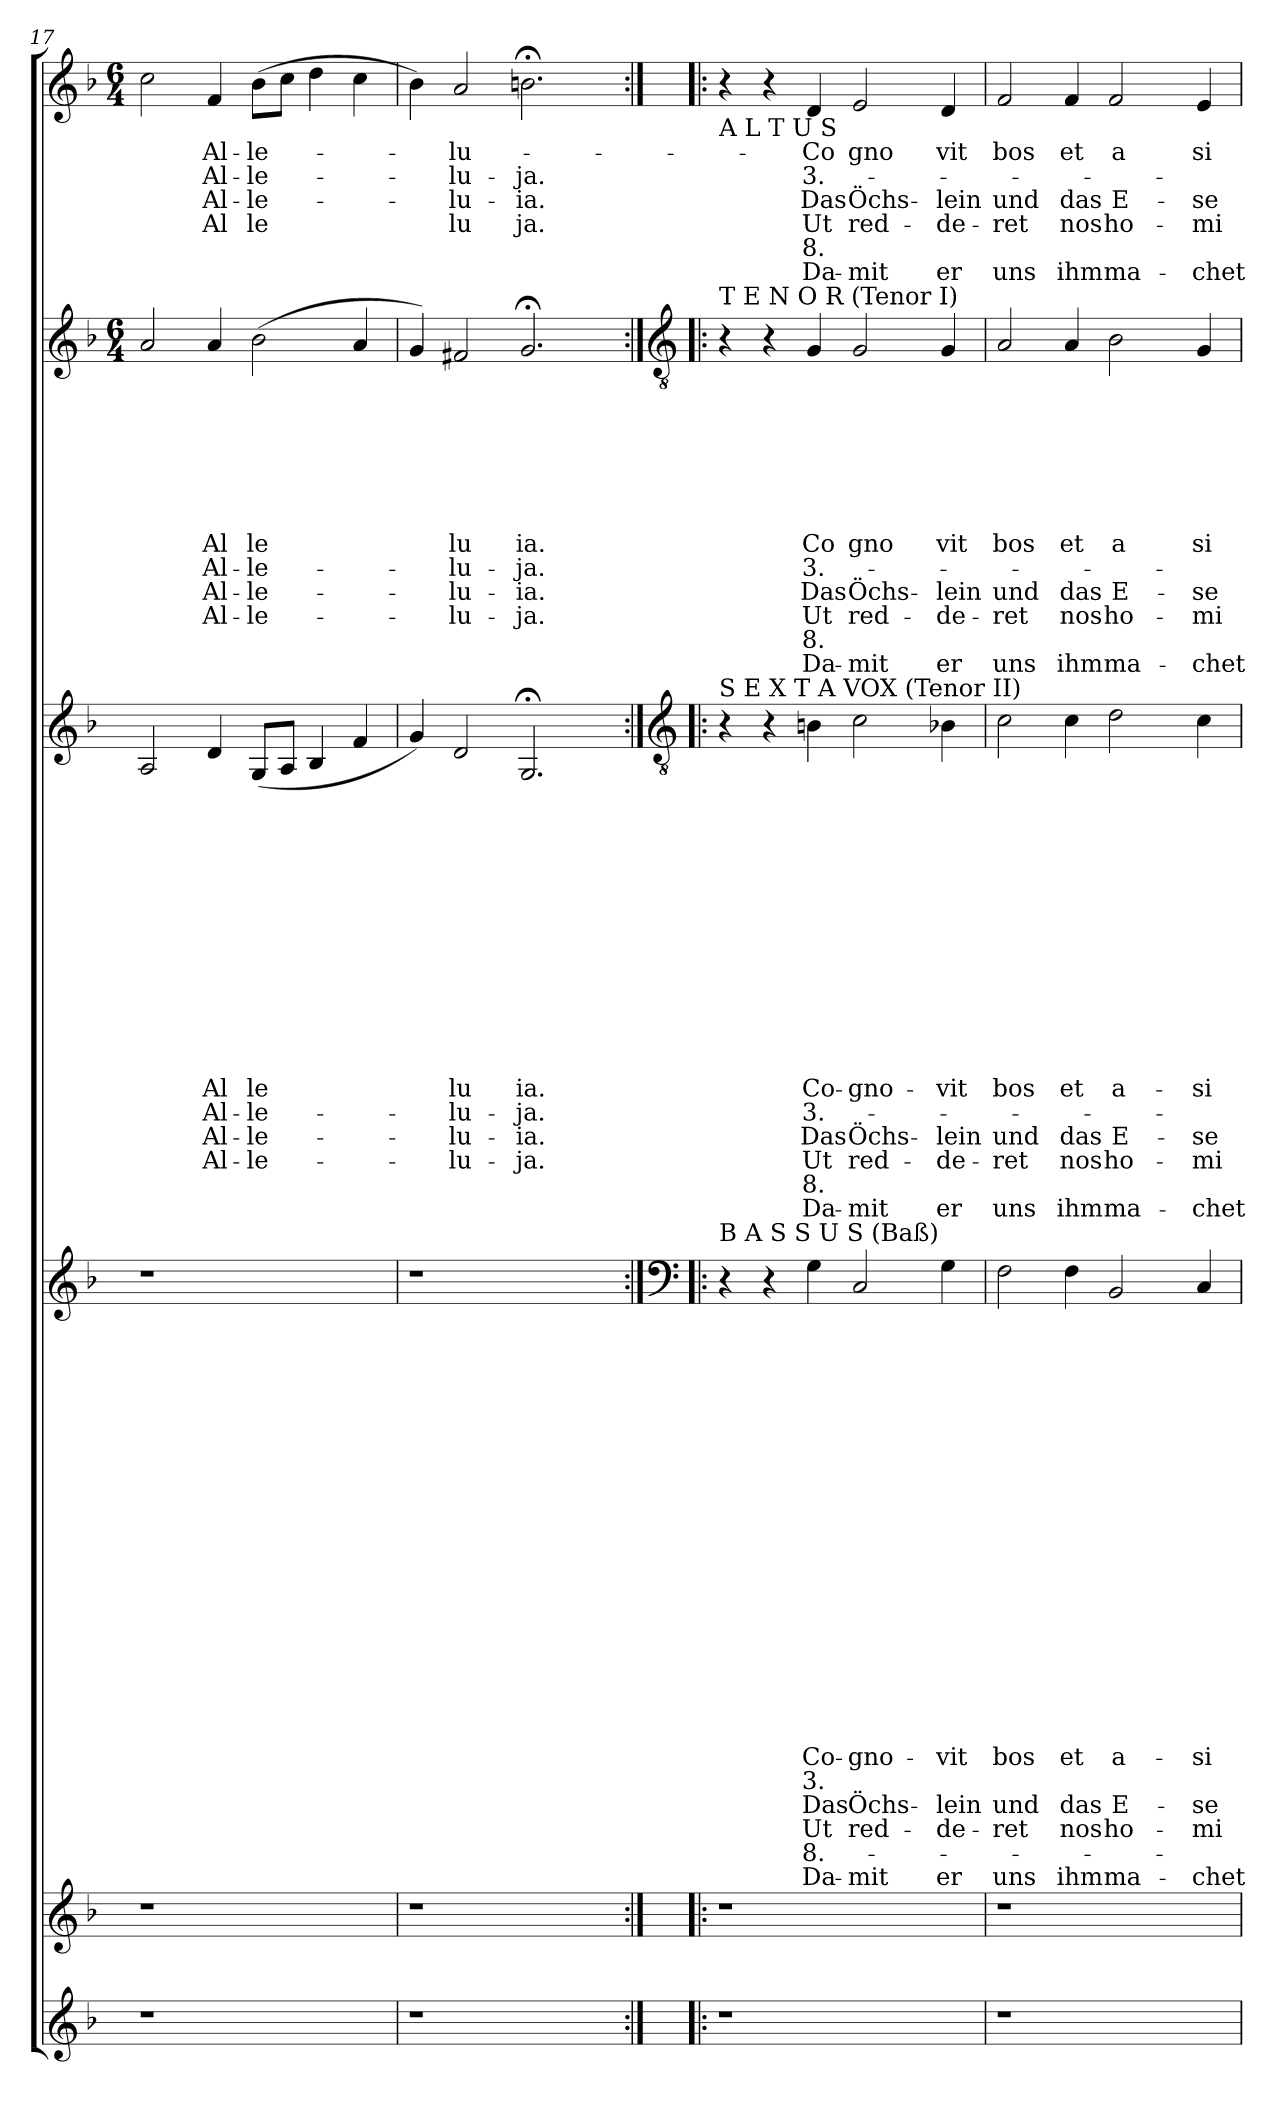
**kern	**kern	**kern	**text	**text	**text	**text	**text	**text	**text	**text	**text	**text	**text	**text	**text	**text	**text	**text	**text	**text	**text	**text	**text	**text	**text	**text	**kern	**text	**text	**text	**text	**text	**text	**text	**text	**text	**text	**text	**text	**text	**text	**text	**text	**text	**text	**kern	**text	**text	**text	**text	**text	**text	**text	**text	**text	**text	**text	**text	**kern	**text	**text	**text	**text	**text	**text
*part6	*part5	*part4	*part4	*part4	*part4	*part4	*part4	*part4	*part4	*part4	*part4	*part4	*part4	*part4	*part4	*part4	*part4	*part4	*part4	*part4	*part4	*part4	*part4	*part4	*part4	*part4	*part3	*part3	*part3	*part3	*part3	*part3	*part3	*part3	*part3	*part3	*part3	*part3	*part3	*part3	*part3	*part3	*part3	*part3	*part3	*part2	*part2	*part2	*part2	*part2	*part2	*part2	*part2	*part2	*part2	*part2	*part2	*part2	*part1	*part1	*part1	*part1	*part1	*part1	*part1
*staff6	*staff5	*staff4	*staff4	*staff4	*staff4	*staff4	*staff4	*staff4	*staff4	*staff4	*staff4	*staff4	*staff4	*staff4	*staff4	*staff4	*staff4	*staff4	*staff4	*staff4	*staff4	*staff4	*staff4	*staff4	*staff4	*staff4	*staff3	*staff3	*staff3	*staff3	*staff3	*staff3	*staff3	*staff3	*staff3	*staff3	*staff3	*staff3	*staff3	*staff3	*staff3	*staff3	*staff3	*staff3	*staff3	*staff2	*staff2	*staff2	*staff2	*staff2	*staff2	*staff2	*staff2	*staff2	*staff2	*staff2	*staff2	*staff2	*staff1	*staff1	*staff1	*staff1	*staff1	*staff1	*staff1
*clefG2	*clefG2	*clefG2	*	*	*	*	*	*	*	*	*	*	*	*	*	*	*	*	*	*	*	*	*	*	*	*	*clefG2	*	*	*	*	*	*	*	*	*	*	*	*	*	*	*	*	*	*	*clefG2	*	*	*	*	*	*	*	*	*	*	*	*	*clefG2	*	*	*	*	*	*
*k[b-]	*k[b-]	*k[b-]	*	*	*	*	*	*	*	*	*	*	*	*	*	*	*	*	*	*	*	*	*	*	*	*	*k[b-]	*	*	*	*	*	*	*	*	*	*	*	*	*	*	*	*	*	*	*k[b-]	*	*	*	*	*	*	*	*	*	*	*	*	*k[b-]	*	*	*	*	*	*
*F:	*F:	*F:	*	*	*	*	*	*	*	*	*	*	*	*	*	*	*	*	*	*	*	*	*	*	*	*	*F:	*	*	*	*	*	*	*	*	*	*	*	*	*	*	*	*	*	*	*F:	*	*	*	*	*	*	*	*	*	*	*	*	*F:	*	*	*	*	*	*
*	*	*	*	*	*	*	*	*	*	*	*	*	*	*	*	*	*	*	*	*	*	*	*	*	*	*	*	*	*	*	*	*	*	*	*	*	*	*	*	*	*	*	*	*	*	*M6/4	*	*	*	*	*	*	*	*	*	*	*	*	*M6/4	*	*	*	*	*	*
=17	=17	=17	=17	=17	=17	=17	=17	=17	=17	=17	=17	=17	=17	=17	=17	=17	=17	=17	=17	=17	=17	=17	=17	=17	=17	=17	=17	=17	=17	=17	=17	=17	=17	=17	=17	=17	=17	=17	=17	=17	=17	=17	=17	=17	=17	=17	=17	=17	=17	=17	=17	=17	=17	=17	=17	=17	=17	=17	=17	=17	=17	=17	=17	=17	=17
1r	1r	1r	.	.	.	.	.	.	.	.	.	.	.	.	.	.	.	.	.	.	.	.	.	.	.	.	2A/	.	.	.	.	.	.	.	.	.	.	.	.	.	.	.	.	.	.	2a/	.	.	.	.	.	.	.	.	.	.	.	.	2cc\	.	.	.	.	.	.
!	!	!	!	!	!	!	!	!	!	!	!	!	!	!	!	!	!	!	!	!	!	!	!	!	!	!	!	!	!	!	!	!	!	!	!	!	!	!	!	!LO:LY:b	!LO:LY:b	!LO:LY:b	!LO:LY:b	!	!	!	!	!	!	!	!	!	!LO:LY:b	!LO:LY:b	!LO:LY:b	!LO:LY:b	!	!	!	!LO:LY:b	!LO:LY:b	!LO:LY:b	!LO:LY:b	!	!
.	.	.	.	.	.	.	.	.	.	.	.	.	.	.	.	.	.	.	.	.	.	.	.	.	.	.	4d/	.	.	.	.	.	.	.	.	.	.	.	.	Al	Al-	Al-	Al-	.	.	4a/	.	.	.	.	.	.	Al	Al-	Al-	Al-	.	.	4f/	Al-	Al-	Al-	Al	.	.
!	!	!	!	!	!	!	!	!	!	!	!	!	!	!	!	!	!	!	!	!	!	!	!	!	!	!	!	!	!	!	!	!	!	!	!	!	!	!	!	!LO:LY:b	!LO:LY:b	!LO:LY:b	!LO:LY:b	!	!	!	!	!	!	!	!	!	!LO:LY:b	!LO:LY:b	!LO:LY:b	!LO:LY:b	!	!	!	!LO:LY:b	!LO:LY:b	!LO:LY:b	!LO:LY:b	!	!
.	.	.	.	.	.	.	.	.	.	.	.	.	.	.	.	.	.	.	.	.	.	.	.	.	.	.	(<8G/L	.	.	.	.	.	.	.	.	.	.	.	.	le	-le-	-le-	-le-	.	.	(>2b-\	.	.	.	.	.	.	le	-le-	-le-	-le-	.	.	(>8b-\L	-le-	-le-	-le-	le	.	.
.	.	.	.	.	.	.	.	.	.	.	.	.	.	.	.	.	.	.	.	.	.	.	.	.	.	.	8A/J	.	.	.	.	.	.	.	.	.	.	.	.	.	.	.	.	.	.	.	.	.	.	.	.	.	.	.	.	.	.	.	8cc\J	.	.	.	.	.	.
2ryy	2ryy	2ryy	.	.	.	.	.	.	.	.	.	.	.	.	.	.	.	.	.	.	.	.	.	.	.	.	4B-/	.	.	.	.	.	.	.	.	.	.	.	.	.	.	.	.	.	.	.	.	.	.	.	.	.	.	.	.	.	.	.	4dd\	.	.	.	.	.	.
.	.	.	.	.	.	.	.	.	.	.	.	.	.	.	.	.	.	.	.	.	.	.	.	.	.	.	4f/	.	.	.	.	.	.	.	.	.	.	.	.	.	.	.	.	.	.	4a/	.	.	.	.	.	.	.	.	.	.	.	.	4cc\	.	.	.	.	.	.
=18	=18	=18	=18	=18	=18	=18	=18	=18	=18	=18	=18	=18	=18	=18	=18	=18	=18	=18	=18	=18	=18	=18	=18	=18	=18	=18	=18	=18	=18	=18	=18	=18	=18	=18	=18	=18	=18	=18	=18	=18	=18	=18	=18	=18	=18	=18	=18	=18	=18	=18	=18	=18	=18	=18	=18	=18	=18	=18	=18	=18	=18	=18	=18	=18	=18
1r	1r	1r	.	.	.	.	.	.	.	.	.	.	.	.	.	.	.	.	.	.	.	.	.	.	.	.	4g/)	.	.	.	.	.	.	.	.	.	.	.	.	.	.	.	.	.	.	4g/)	.	.	.	.	.	.	.	.	.	.	.	.	4b-\)	.	.	.	.	.	.
!	!	!	!	!	!	!	!	!	!	!	!	!	!	!	!	!	!	!	!	!	!	!	!	!	!	!	!	!	!	!	!	!	!	!	!	!	!	!	!	!LO:LY:b	!LO:LY:b	!LO:LY:b	!LO:LY:b	!	!	!	!	!	!	!	!	!	!LO:LY:b	!LO:LY:b	!LO:LY:b	!LO:LY:b	!	!	!	!LO:LY:b	!LO:LY:b	!LO:LY:b	!LO:LY:b	!	!
.	.	.	.	.	.	.	.	.	.	.	.	.	.	.	.	.	.	.	.	.	.	.	.	.	.	.	2d/	.	.	.	.	.	.	.	.	.	.	.	.	lu	-lu-	-lu-	-lu-	.	.	2f#X/	.	.	.	.	.	.	lu	-lu-	-lu-	-lu-	.	.	2a/	-lu-	-lu-	-lu-	lu	.	.
!	!	!	!	!	!	!	!	!	!	!	!	!	!	!	!	!	!	!	!	!	!	!	!	!	!	!	!	!	!	!	!	!	!	!	!	!	!	!	!	!LO:LY:b	!LO:LY:b	!LO:LY:b	!LO:LY:b	!	!	!	!	!	!	!	!	!	!LO:LY:b	!LO:LY:b	!LO:LY:b	!LO:LY:b	!	!	!	!	!LO:LY:b	!LO:LY:b	!LO:LY:b	!	!
.	.	.	.	.	.	.	.	.	.	.	.	.	.	.	.	.	.	.	.	.	.	.	.	.	.	.	2.G;/	.	.	.	.	.	.	.	.	.	.	.	.	ia.	-ja.	-ia.	-ja.	.	.	2.g;/	.	.	.	.	.	.	ia.	-ja.	-ia.	-ja.	.	.	2.bn;<\	.	-ja.	-ia.	ja.	.	.
2ryy	2ryy	2ryy	.	.	.	.	.	.	.	.	.	.	.	.	.	.	.	.	.	.	.	.	.	.	.	.	.	.	.	.	.	.	.	.	.	.	.	.	.	.	.	.	.	.	.	.	.	.	.	.	.	.	.	.	.	.	.	.	.	.	.	.	.	.	.
!!LO:PB:g=z
=19:|!|:	=19:|!|:	=19:|!|:	=19:|!|:	=19:|!|:	=19:|!|:	=19:|!|:	=19:|!|:	=19:|!|:	=19:|!|:	=19:|!|:	=19:|!|:	=19:|!|:	=19:|!|:	=19:|!|:	=19:|!|:	=19:|!|:	=19:|!|:	=19:|!|:	=19:|!|:	=19:|!|:	=19:|!|:	=19:|!|:	=19:|!|:	=19:|!|:	=19:|!|:	=19:|!|:	=19:|!|:	=19:|!|:	=19:|!|:	=19:|!|:	=19:|!|:	=19:|!|:	=19:|!|:	=19:|!|:	=19:|!|:	=19:|!|:	=19:|!|:	=19:|!|:	=19:|!|:	=19:|!|:	=19:|!|:	=19:|!|:	=19:|!|:	=19:|!|:	=19:|!|:	=19:|!|:	=19:|!|:	=19:|!|:	=19:|!|:	=19:|!|:	=19:|!|:	=19:|!|:	=19:|!|:	=19:|!|:	=19:|!|:	=19:|!|:	=19:|!|:	=19:|!|:	=19:|!|:	=19:|!|:	=19:|!|:	=19:|!|:	=19:|!|:	=19:|!|:	=19:|!|:
*	*	*clefF4	*	*	*	*	*	*	*	*	*	*	*	*	*	*	*	*	*	*	*	*	*	*	*	*	*clefGv2	*	*	*	*	*	*	*	*	*	*	*	*	*	*	*	*	*	*	*clefGv2	*	*	*	*	*	*	*	*	*	*	*	*	*	*	*	*	*	*	*
!	!	!	!	!	!	!	!	!	!	!	!	!	!	!	!	!	!	!	!	!	!	!	!	!	!	!	!	!	!	!	!	!	!	!	!	!	!	!	!	!	!	!	!	!	!	!	!	!	!	!	!	!	!	!	!	!	!	!	!LO:TX:b:t=A L T U S	!	!	!	!	!	!
!	!	!	!	!	!	!	!	!	!	!	!	!	!	!	!	!	!	!	!	!	!	!	!	!	!	!	!	!	!	!	!	!	!	!	!	!	!	!	!	!	!	!	!	!	!	!LO:TX:a:t=T E N O R (Tenor I)	!	!	!	!	!	!	!	!	!	!	!	!	!	!	!	!	!	!	!
!	!	!	!	!	!	!	!	!	!	!	!	!	!	!	!	!	!	!	!	!	!	!	!	!	!	!	!LO:TX:a:t=S E X T A VOX (Tenor II)	!	!	!	!	!	!	!	!	!	!	!	!	!	!	!	!	!	!	!	!	!	!	!	!	!	!	!	!	!	!	!	!	!	!	!	!	!	!
!	!	!LO:TX:a:t=B A S S U S (Baß)	!	!	!	!	!	!	!	!	!	!	!	!	!	!	!	!	!	!	!	!	!	!	!	!	!	!	!	!	!	!	!	!	!	!	!	!	!	!	!	!	!	!	!	!	!	!	!	!	!	!	!	!	!	!	!	!	!	!	!	!	!	!	!
1r	1r	4r	.	.	.	.	.	.	.	.	.	.	.	.	.	.	.	.	.	.	.	.	.	.	.	.	4r	.	.	.	.	.	.	.	.	.	.	.	.	.	.	.	.	.	.	4r	.	.	.	.	.	.	.	.	.	.	.	.	4r	.	.	.	.	.	.
.	.	4r	.	.	.	.	.	.	.	.	.	.	.	.	.	.	.	.	.	.	.	.	.	.	.	.	4r	.	.	.	.	.	.	.	.	.	.	.	.	.	.	.	.	.	.	4r	.	.	.	.	.	.	.	.	.	.	.	.	4r	.	.	.	.	.	.
!	!	!	!	!	!	!	!	!	!	!	!	!	!	!	!	!	!	!	!	!	!LO:LY:b	!LO:LY:b	!LO:LY:b	!LO:LY:b	!LO:LY:b	!LO:LY:b	!	!	!	!	!	!	!	!	!	!	!	!	!	!LO:LY:b	!LO:LY:b	!LO:LY:b	!LO:LY:b	!LO:LY:b	!LO:LY:b	!	!	!	!	!	!	!	!LO:LY:b	!LO:LY:b	!LO:LY:b	!LO:LY:b	!LO:LY:b	!LO:LY:b	!	!LO:LY:b	!LO:LY:b	!LO:LY:b	!LO:LY:b	!LO:LY:b	!LO:LY:b
.	.	4G\	.	.	.	.	.	.	.	.	.	.	.	.	.	.	.	.	.	.	Co-	3.	Das	Ut	8.-	Da-	4Bn\	.	.	.	.	.	.	.	.	.	.	.	.	Co-	3.-	Das	Ut	-8.	Da-	4G/	.	.	.	.	.	.	Co	3.-	Das	Ut	-8.	Da-	4d/	Co	3.-	Das	Ut	-8.	Da-
!	!	!	!	!	!	!	!	!	!	!	!	!	!	!	!	!	!	!	!	!	!LO:LY:b	!	!LO:LY:b	!LO:LY:b	!	!LO:LY:b	!	!	!	!	!	!	!	!	!	!	!	!	!	!LO:LY:b	!	!LO:LY:b	!LO:LY:b	!	!LO:LY:b	!	!	!	!	!	!	!	!LO:LY:b	!	!LO:LY:b	!LO:LY:b	!	!LO:LY:b	!	!LO:LY:b	!	!LO:LY:b	!LO:LY:b	!	!LO:LY:b
.	.	2C/	.	.	.	.	.	.	.	.	.	.	.	.	.	.	.	.	.	.	-gno-	.	Öchs-	red-	.	-mit	2c\	.	.	.	.	.	.	.	.	.	.	.	.	-gno-	.	Öchs-	red-	.	-mit	2G/	.	.	.	.	.	.	gno	.	Öchs-	red-	.	-mit	2e/	gno	.	Öchs-	red-	.	-mit
2ryy	2ryy	.	.	.	.	.	.	.	.	.	.	.	.	.	.	.	.	.	.	.	.	.	.	.	.	.	.	.	.	.	.	.	.	.	.	.	.	.	.	.	.	.	.	.	.	.	.	.	.	.	.	.	.	.	.	.	.	.	.	.	.	.	.	.	.
!	!	!	!	!	!	!	!	!	!	!	!	!	!	!	!	!	!	!	!	!	!LO:LY:b	!	!LO:LY:b	!LO:LY:b	!	!LO:LY:b	!	!	!	!	!	!	!	!	!	!	!	!	!	!LO:LY:b	!	!LO:LY:b	!LO:LY:b	!	!LO:LY:b	!	!	!	!	!	!	!	!LO:LY:b	!	!LO:LY:b	!LO:LY:b	!	!LO:LY:b	!	!LO:LY:b	!	!LO:LY:b	!LO:LY:b	!	!LO:LY:b
.	.	4G\	.	.	.	.	.	.	.	.	.	.	.	.	.	.	.	.	.	.	-vit	.	-lein	-de-	.	er	4B-X\	.	.	.	.	.	.	.	.	.	.	.	.	-vit	.	-lein	-de-	.	er	4G/	.	.	.	.	.	.	vit	.	-lein	-de-	.	er	4d/	vit	.	-lein	-de-	.	er
=20	=20	=20	=20	=20	=20	=20	=20	=20	=20	=20	=20	=20	=20	=20	=20	=20	=20	=20	=20	=20	=20	=20	=20	=20	=20	=20	=20	=20	=20	=20	=20	=20	=20	=20	=20	=20	=20	=20	=20	=20	=20	=20	=20	=20	=20	=20	=20	=20	=20	=20	=20	=20	=20	=20	=20	=20	=20	=20	=20	=20	=20	=20	=20	=20	=20
!	!	!	!	!	!	!	!	!	!	!	!	!	!	!	!	!	!	!	!	!	!LO:LY:b	!	!LO:LY:b	!LO:LY:b	!	!LO:LY:b	!	!	!	!	!	!	!	!	!	!	!	!	!	!LO:LY:b	!	!LO:LY:b	!LO:LY:b	!	!LO:LY:b	!	!	!	!	!	!	!	!LO:LY:b	!	!LO:LY:b	!LO:LY:b	!	!LO:LY:b	!	!LO:LY:b	!	!LO:LY:b	!LO:LY:b	!	!LO:LY:b
1r	1r	2F\	.	.	.	.	.	.	.	.	.	.	.	.	.	.	.	.	.	.	bos	.	und	-ret	.	uns	2c\	.	.	.	.	.	.	.	.	.	.	.	.	bos	.	und	-ret	.	uns	2A/	.	.	.	.	.	.	bos	.	und	-ret	.	uns	2f/	bos	.	und	-ret	.	uns
!	!	!	!	!	!	!	!	!	!	!	!	!	!	!	!	!	!	!	!	!	!LO:LY:b	!	!LO:LY:b	!LO:LY:b	!	!LO:LY:b	!	!	!	!	!	!	!	!	!	!	!	!	!	!LO:LY:b	!	!LO:LY:b	!LO:LY:b	!	!LO:LY:b	!	!	!	!	!	!	!	!LO:LY:b	!	!LO:LY:b	!LO:LY:b	!	!LO:LY:b	!	!LO:LY:b	!	!LO:LY:b	!LO:LY:b	!	!LO:LY:b
.	.	4F\	.	.	.	.	.	.	.	.	.	.	.	.	.	.	.	.	.	.	et	.	das	nos	.	ihm	4c\	.	.	.	.	.	.	.	.	.	.	.	.	et	.	das	nos	.	ihm	4A/	.	.	.	.	.	.	et	.	das	nos	.	ihm	4f/	et	.	das	nos	.	ihm
!	!	!	!	!	!	!	!	!	!	!	!	!	!	!	!	!	!	!	!	!	!LO:LY:b	!	!LO:LY:b	!LO:LY:b	!	!LO:LY:b	!	!	!	!	!	!	!	!	!	!	!	!	!	!LO:LY:b	!	!LO:LY:b	!LO:LY:b	!	!LO:LY:b	!	!	!	!	!	!	!	!LO:LY:b	!	!LO:LY:b	!LO:LY:b	!	!LO:LY:b	!	!LO:LY:b	!	!LO:LY:b	!LO:LY:b	!	!LO:LY:b
.	.	2BB-/	.	.	.	.	.	.	.	.	.	.	.	.	.	.	.	.	.	.	a-	.	E-	ho-	.	ma-	2d\	.	.	.	.	.	.	.	.	.	.	.	.	a-	.	E-	ho-	.	ma-	2B-\	.	.	.	.	.	.	a	.	E-	ho-	.	ma-	2f/	a	.	E-	ho-	.	ma-
2ryy	2ryy	.	.	.	.	.	.	.	.	.	.	.	.	.	.	.	.	.	.	.	.	.	.	.	.	.	.	.	.	.	.	.	.	.	.	.	.	.	.	.	.	.	.	.	.	.	.	.	.	.	.	.	.	.	.	.	.	.	.	.	.	.	.	.	.
!	!	!	!	!	!	!	!	!	!	!	!	!	!	!	!	!	!	!	!	!	!LO:LY:b	!	!LO:LY:b	!LO:LY:b	!	!LO:LY:b	!	!	!	!	!	!	!	!	!	!	!	!	!	!LO:LY:b	!	!LO:LY:b	!LO:LY:b	!	!LO:LY:b	!	!	!	!	!	!	!	!LO:LY:b	!	!LO:LY:b	!LO:LY:b	!	!LO:LY:b	!	!LO:LY:b	!	!LO:LY:b	!LO:LY:b	!	!LO:LY:b
.	.	4C/	.	.	.	.	.	.	.	.	.	.	.	.	.	.	.	.	.	.	-si-	.	-se-	-mi-	.	-chet	4c\	.	.	.	.	.	.	.	.	.	.	.	.	-si-	.	-se-	-mi-	.	-chet	4G/	.	.	.	.	.	.	si	.	-se-	-mi-	.	-chet	4e/	si	.	-se-	-mi-	.	-chet
=	=	=	=	=	=	=	=	=	=	=	=	=	=	=	=	=	=	=	=	=	=	=	=	=	=	=	=	=	=	=	=	=	=	=	=	=	=	=	=	=	=	=	=	=	=	=	=	=	=	=	=	=	=	=	=	=	=	=	=	=	=	=	=	=	=
*-	*-	*-	*-	*-	*-	*-	*-	*-	*-	*-	*-	*-	*-	*-	*-	*-	*-	*-	*-	*-	*-	*-	*-	*-	*-	*-	*-	*-	*-	*-	*-	*-	*-	*-	*-	*-	*-	*-	*-	*-	*-	*-	*-	*-	*-	*-	*-	*-	*-	*-	*-	*-	*-	*-	*-	*-	*-	*-	*-	*-	*-	*-	*-	*-	*-
